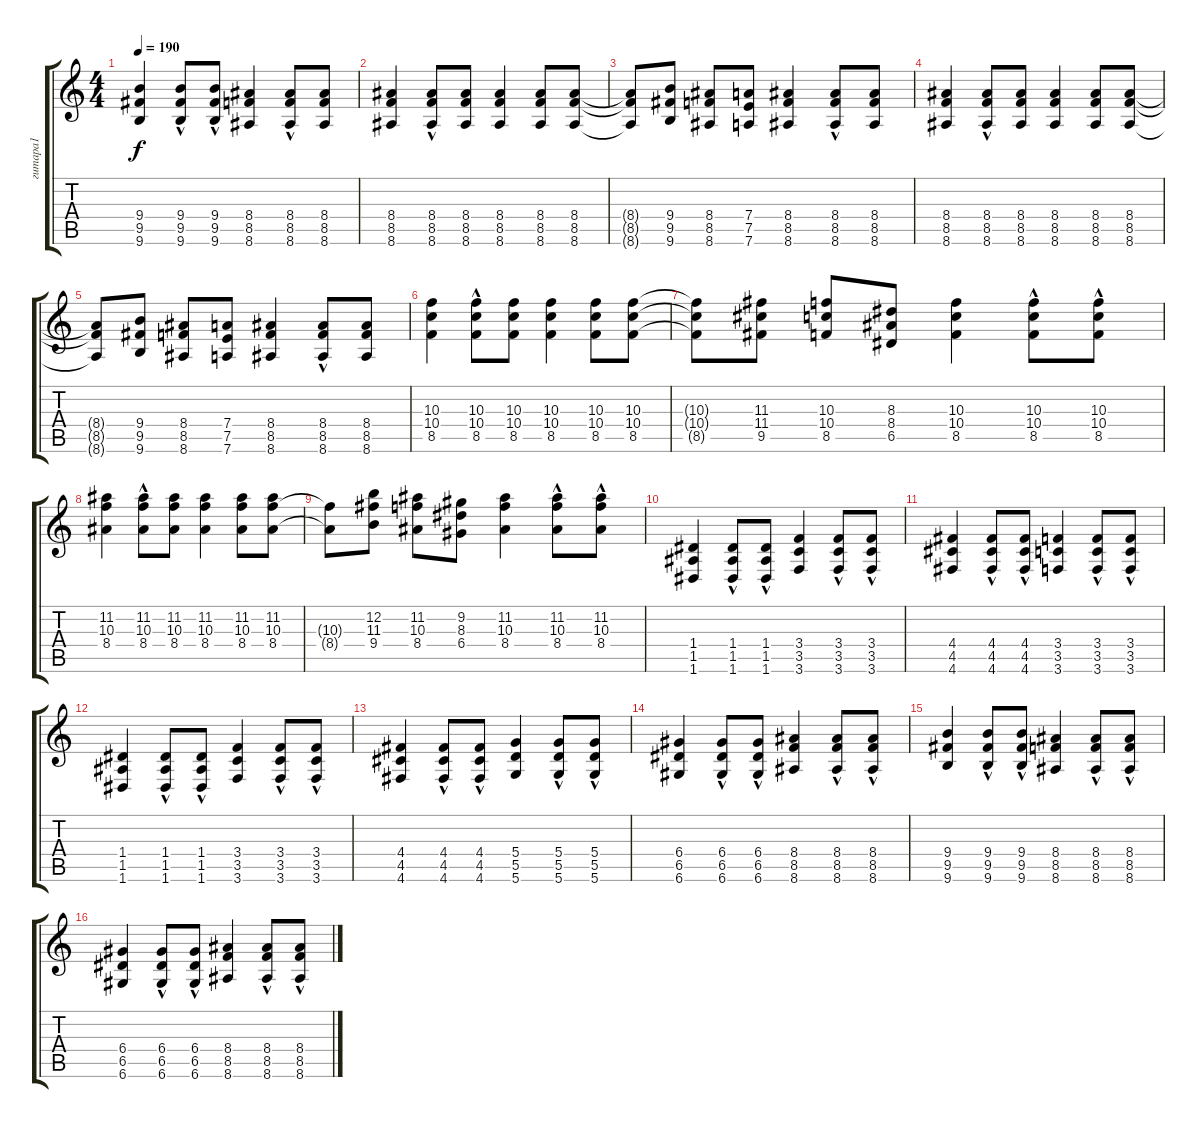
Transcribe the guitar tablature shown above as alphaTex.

\track ("гитара1" "гитара1") {instrument distortionguitar}
\staff {score tabs}
\tuning (E4 B3 G3 D3 A2 D2) {hide}
\ts (4 4)
\tempo 190
\clef g2
\ks c
(9.4 9.5 9.6).4{dy f} (9.4{hac} 9.5{hac} 9.6{hac}).8 (9.4{hac} 9.5{hac} 9.6{hac}).8 (8.4 8.5 8.6).4 (8.4{hac} 8.5{hac} 8.6{hac}).8 (8.4 8.5 8.6).8 |
(8.4 8.5 8.6).4 (8.4{hac} 8.5{hac} 8.6{hac}).8 (8.4 8.5 8.6).8 (8.4 8.5 8.6).4 (8.4 8.5 8.6).8 (8.4 8.5 8.6).8 |
(8.4{t} 8.5{t} 8.6{t}).8 (9.4 9.5 9.6).8 (8.4 8.5 8.6).8 (7.4 7.5 7.6).8 (8.4 8.5 8.6).4 (8.4{hac} 8.5{hac} 8.6{hac}).8 (8.4 8.5 8.6).8 |
(8.4 8.5 8.6).4 (8.4{hac} 8.5{hac} 8.6{hac}).8 (8.4 8.5 8.6).8 (8.4 8.5 8.6).4 (8.4 8.5 8.6).8 (8.4 8.5 8.6).8 |
(8.4{t} 8.5{t} 8.6{t}).8 (9.4 9.5 9.6).8 (8.4 8.5 8.6).8 (7.4 7.5 7.6).8 (8.4 8.5 8.6).4 (8.4{hac} 8.5{hac} 8.6{hac}).8 (8.4 8.5 8.6).8 |
(10.3 10.4 8.5).4 (10.3 10.4{hac} 8.5{hac}).8 (10.3 10.4 8.5).8 (10.3 10.4 8.5).4 (10.3 10.4 8.5).8 (10.3 10.4 8.5).8 |
(10.3{t} 10.4{t} 8.5{t}).8 (11.3 11.4 9.5).8 (10.3 10.4 8.5).8 (8.3 8.4 6.5).8 (10.3 10.4 8.5).4 (10.3 10.4{hac} 8.5{hac}).8 (10.3 10.4{hac} 8.5{hac}).8 |
(11.2 10.3 8.4).4 (11.2 10.3 8.4{hac}).8 (11.2 10.3 8.4).8 (11.2 10.3 8.4).4 (11.2 10.3 8.4).8 (11.2 10.3 8.4).8 |
(10.3{t} 8.4{t}).8 (12.2 11.3 9.4).8 (11.2 10.3 8.4).8 (9.2 8.3 6.4).8 (11.2 10.3 8.4).4 (11.2 10.3 8.4{hac}).8 (11.2 10.3 8.4{hac}).8 |
(1.4 1.5 1.6).4 (1.4{hac} 1.5{hac} 1.6{hac}).8 (1.4{hac} 1.5{hac} 1.6{hac}).8 (3.4 3.5 3.6).4 (3.4{hac} 3.5{hac} 3.6{hac}).8 (3.4{hac} 3.5{hac} 3.6{hac}).8 |
(4.4 4.5 4.6).4 (4.4{hac} 4.5{hac} 4.6{hac}).8 (4.4{hac} 4.5{hac} 4.6{hac}).8 (3.4 3.5 3.6).4 (3.4{hac} 3.5{hac} 3.6{hac}).8 (3.4{hac} 3.5{hac} 3.6{hac}).8 |
(1.4 1.5 1.6).4 (1.4{hac} 1.5{hac} 1.6{hac}).8 (1.4{hac} 1.5{hac} 1.6{hac}).8 (3.4 3.5 3.6).4 (3.4{hac} 3.5{hac} 3.6{hac}).8 (3.4{hac} 3.5{hac} 3.6{hac}).8 |
(4.4 4.5 4.6).4 (4.4{hac} 4.5{hac} 4.6{hac}).8 (4.4{hac} 4.5{hac} 4.6{hac}).8 (5.4 5.5 5.6).4 (5.4{hac} 5.5{hac} 5.6{hac}).8 (5.4{hac} 5.5{hac} 5.6{hac}).8 |
(6.4 6.5 6.6).4 (6.4{hac} 6.5{hac} 6.6{hac}).8 (6.4{hac} 6.5{hac} 6.6{hac}).8 (8.4 8.5 8.6).4 (8.4{hac} 8.5{hac} 8.6{hac}).8 (8.4{hac} 8.5{hac} 8.6{hac}).8 |
(9.4 9.5 9.6).4 (9.4{hac} 9.5{hac} 9.6{hac}).8 (9.4{hac} 9.5{hac} 9.6{hac}).8 (8.4 8.5 8.6).4 (8.4{hac} 8.5{hac} 8.6{hac}).8 (8.4{hac} 8.5{hac} 8.6{hac}).8 |
(6.4 6.5 6.6).4 (6.4{hac} 6.5{hac} 6.6{hac}).8 (6.4{hac} 6.5{hac} 6.6{hac}).8 (8.4 8.5 8.6).4 (8.4{hac} 8.5{hac} 8.6{hac}).8 (8.4{hac} 8.5{hac} 8.6{hac}).8
